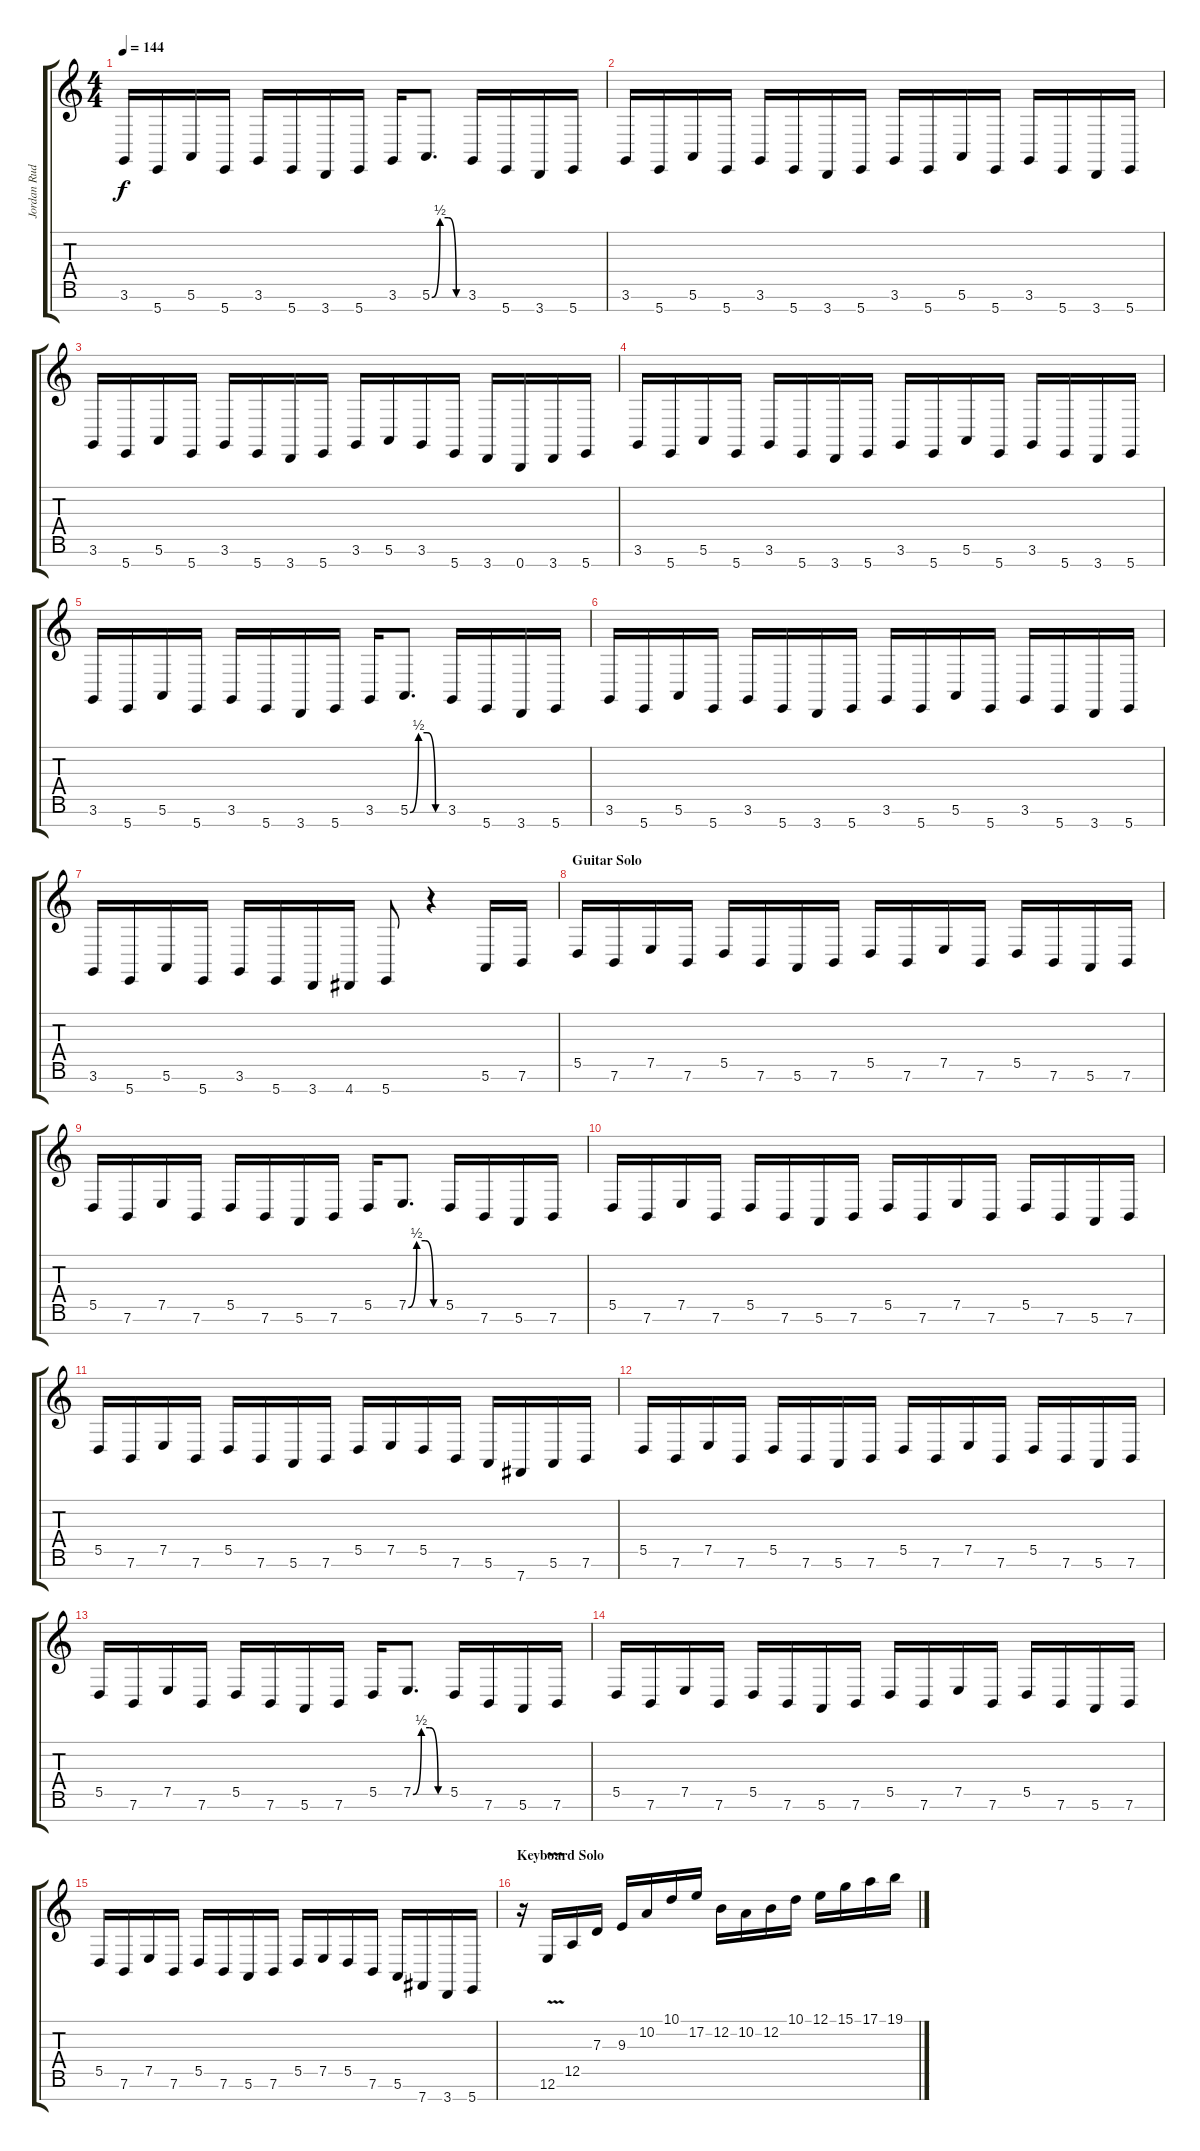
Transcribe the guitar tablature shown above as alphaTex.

\track ("Jordan Rudess" "Jordan Rud") {instrument lead1square}
\staff {score tabs}
\tuning (E4 B3 G3 D3 A2 E2 B1) {hide}
\ts (4 4)
\tempo 144
\clef g2
\ks c
3.6.16{dy f} 5.7.16 5.6.16 5.7.16 3.6.16 5.7.16 3.7.16 5.7.16 3.6.16 5.6{be (custom 0 0 15 2 30 2 45 0 60 0)}.8{d} 3.6.16 5.7.16 3.7.16 5.7.16 |
3.6.16 5.7.16 5.6.16 5.7.16 3.6.16 5.7.16 3.7.16 5.7.16 3.6.16 5.7.16 5.6.16 5.7.16 3.6.16 5.7.16 3.7.16 5.7.16 |
3.6.16 5.7.16 5.6.16 5.7.16 3.6.16 5.7.16 3.7.16 5.7.16 3.6.16 5.6.16 3.6.16 5.7.16 3.7.16 0.7.16 3.7.16 5.7.16 |
3.6.16 5.7.16 5.6.16 5.7.16 3.6.16 5.7.16 3.7.16 5.7.16 3.6.16 5.7.16 5.6.16 5.7.16 3.6.16 5.7.16 3.7.16 5.7.16 |
3.6.16 5.7.16 5.6.16 5.7.16 3.6.16 5.7.16 3.7.16 5.7.16 3.6.16 5.6{be (custom 0 0 15 2 30 2 45 0 60 0)}.8{d} 3.6.16 5.7.16 3.7.16 5.7.16 |
3.6.16 5.7.16 5.6.16 5.7.16 3.6.16 5.7.16 3.7.16 5.7.16 3.6.16 5.7.16 5.6.16 5.7.16 3.6.16 5.7.16 3.7.16 5.7.16 |
3.6.16 5.7.16 5.6.16 5.7.16 3.6.16 5.7.16 3.7.16 4.7.16 5.7.8 r.4 5.6.16 7.6.16 |
\section ("" "Guitar Solo")
5.5.16 7.6.16 7.5.16 7.6.16 5.5.16 7.6.16 5.6.16 7.6.16 5.5.16 7.6.16 7.5.16 7.6.16 5.5.16 7.6.16 5.6.16 7.6.16 |
5.5.16 7.6.16 7.5.16 7.6.16 5.5.16 7.6.16 5.6.16 7.6.16 5.5.16 7.5{be (custom 0 0 15 2 30 2 45 0 60 0)}.8{d} 5.5.16 7.6.16 5.6.16 7.6.16 |
5.5.16 7.6.16 7.5.16 7.6.16 5.5.16 7.6.16 5.6.16 7.6.16 5.5.16 7.6.16 7.5.16 7.6.16 5.5.16 7.6.16 5.6.16 7.6.16 |
5.5.16 7.6.16 7.5.16 7.6.16 5.5.16 7.6.16 5.6.16 7.6.16 5.5.16 7.5.16 5.5.16 7.6.16 5.6.16 7.7.16 5.6.16 7.6.16 |
5.5.16 7.6.16 7.5.16 7.6.16 5.5.16 7.6.16 5.6.16 7.6.16 5.5.16 7.6.16 7.5.16 7.6.16 5.5.16 7.6.16 5.6.16 7.6.16 |
5.5.16 7.6.16 7.5.16 7.6.16 5.5.16 7.6.16 5.6.16 7.6.16 5.5.16 7.5{be (custom 0 0 15 2 30 2 45 0 60 0)}.8{d} 5.5.16 7.6.16 5.6.16 7.6.16 |
5.5.16 7.6.16 7.5.16 7.6.16 5.5.16 7.6.16 5.6.16 7.6.16 5.5.16 7.6.16 7.5.16 7.6.16 5.5.16 7.6.16 5.6.16 7.6.16 |
5.5.16 7.6.16 7.5.16 7.6.16 5.5.16 7.6.16 5.6.16 7.6.16 5.5.16 7.5.16 5.5.16 7.6.16 5.6.16 7.7.16 3.7.16 5.7.16 |
\section ("" "Keyboard Solo")
r.16{volume 16} 12.6{v}.16 12.5.16 7.3.16 9.3.16 10.2.16 10.1.16 17.2.16 12.2.16 10.2.16 12.2.16 10.1.16 12.1.16 15.1.16 17.1.16 19.1.16
